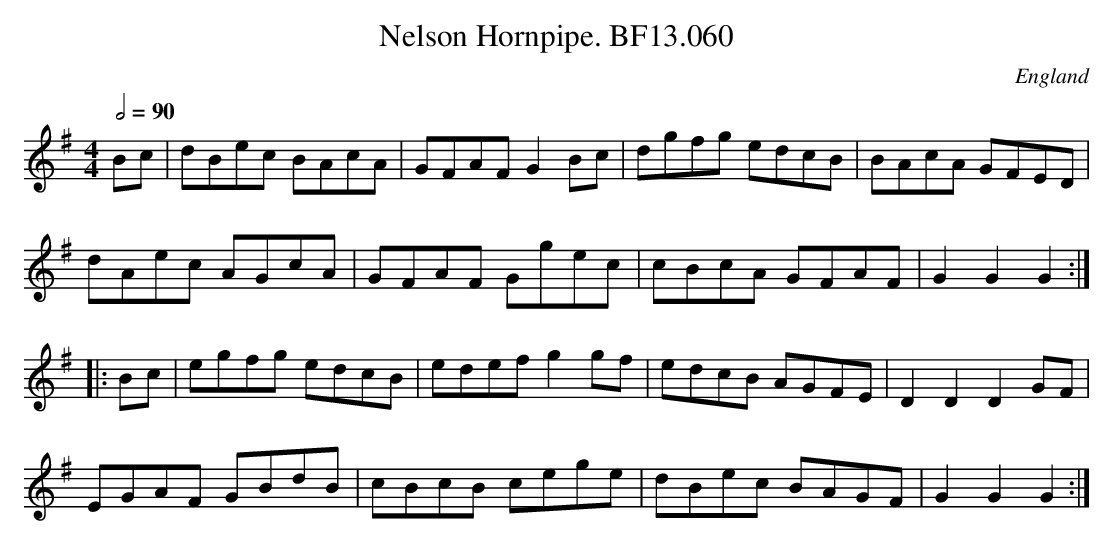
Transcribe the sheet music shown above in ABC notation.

X:1
T:Nelson Hornpipe. BF13.060
M:4/4
L:1/8
Q:1/2=90
O:England
K:G major
Bc|dBec BAcA|GFAFG2Bc|dgfg edcB|BAcA GFED|!
dAec AGcA|GFAF Ggec|cBcA GFAF|G2G2G2:|!
|:Bc|egfg edcB|edefg2gf|edcB AGFE|D2D2D2GF|!
EGAF GBdB|cBcB cege|dBec BAGF|G2G2G2:|
